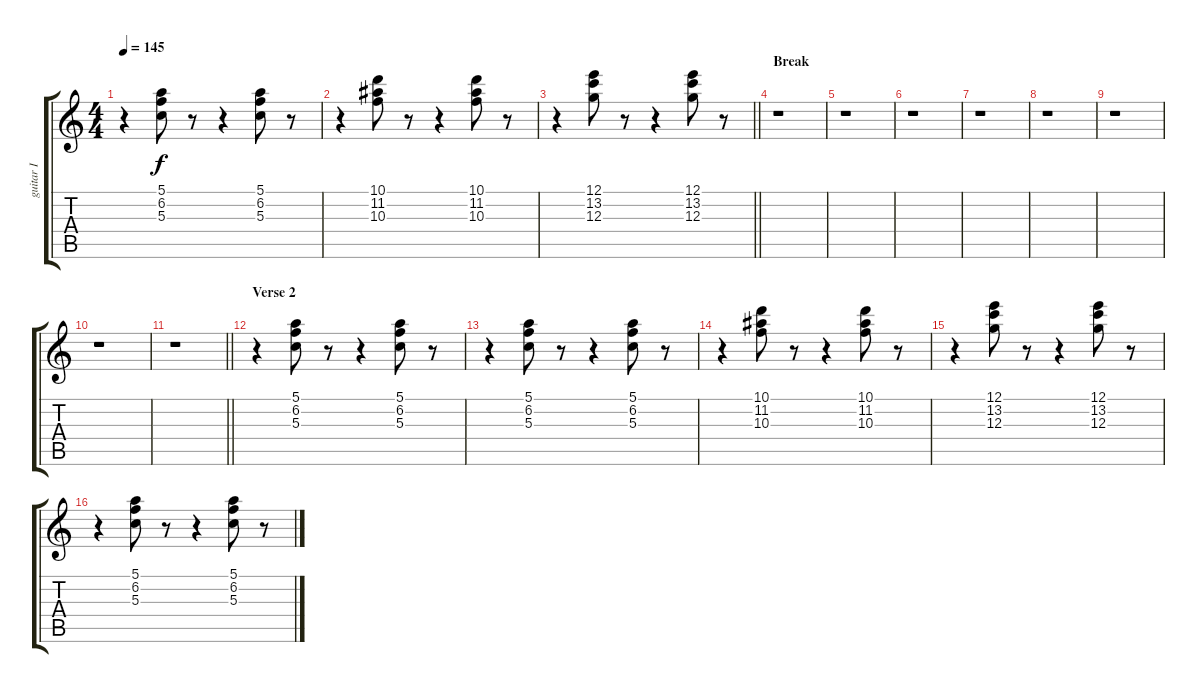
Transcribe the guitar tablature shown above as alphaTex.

\track ("guitar I" "guitar I") {instrument acousticguitarsteel}
\staff {score tabs}
\tuning (E4 B3 G3 D3 A2 E2) {hide}
\ts (4 4)
\tempo 145
\clef g2
\ks c
r.4{dy f} (5.1 6.2 5.3).8 r.8 r.4 (5.1 6.2 5.3).8 r.8 |
r.4 (10.1 11.2 10.3).8 r.8 r.4 (10.1 11.2 10.3).8 r.8 |
\barLineRight lightlight
r.4 (12.1 13.2 12.3).8 r.8 r.4 (12.1 13.2 12.3).8 r.8 |
\section ("" "Break")
r.1 |
r.1 |
r.1 |
r.1 |
r.1 |
r.1 |
r.1 |
\barLineRight lightlight
r.1 |
\section ("" "Verse 2")
r.4 (5.1 6.2 5.3).8 r.8 r.4 (5.1 6.2 5.3).8 r.8 |
r.4 (5.1 6.2 5.3).8 r.8 r.4 (5.1 6.2 5.3).8 r.8 |
r.4 (10.1 11.2 10.3).8 r.8 r.4 (10.1 11.2 10.3).8 r.8 |
r.4 (12.1 13.2 12.3).8 r.8 r.4 (12.1 13.2 12.3).8 r.8 |
r.4 (5.1 6.2 5.3).8 r.8 r.4 (5.1 6.2 5.3).8 r.8
